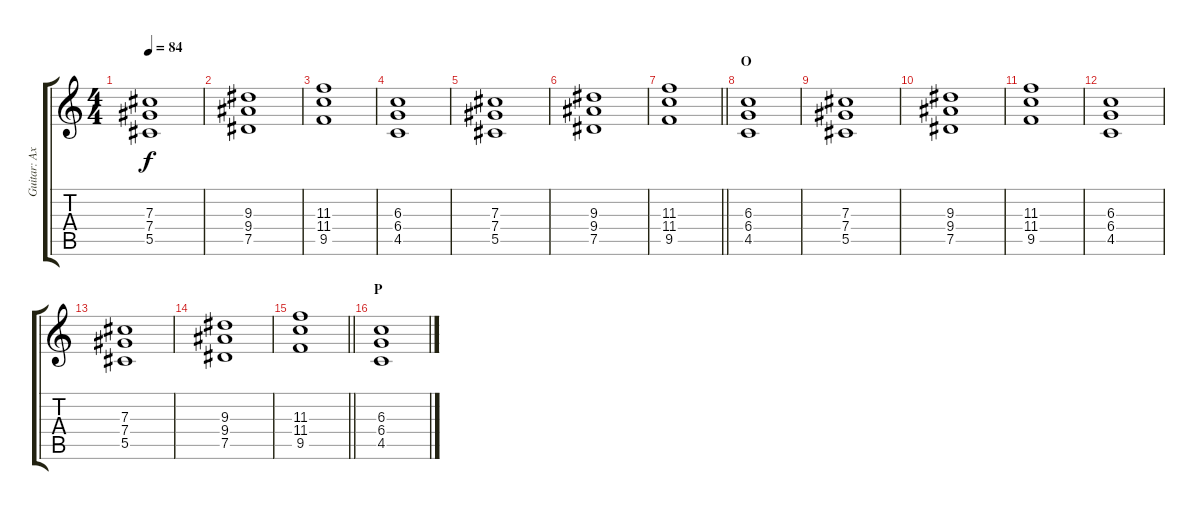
\track ("Guitar: Axel" "Guitar: Ax") {instrument distortionguitar}
\staff {score tabs}
\tuning (Eb4 Bb3 Gb3 Db3 Ab2 Eb2) {hide}
\ts (4 4)
\tempo 84
\clef g2
\ks c
(7.3 7.4 5.5).1{dy f} |
(9.3 9.4 7.5).1 |
(11.3 11.4 9.5).1 |
(6.3 6.4 4.5).1 |
(7.3 7.4 5.5).1 |
(9.3 9.4 7.5).1 |
\barLineRight lightlight
(11.3 11.4 9.5).1 |
\section ("" "O")
(6.3 6.4 4.5).1 |
(7.3 7.4 5.5).1 |
(9.3 9.4 7.5).1 |
(11.3 11.4 9.5).1 |
(6.3 6.4 4.5).1 |
(7.3 7.4 5.5).1 |
(9.3 9.4 7.5).1 |
\barLineRight lightlight
(11.3 11.4 9.5).1 |
\section ("" "P")
(6.3 6.4 4.5).1
